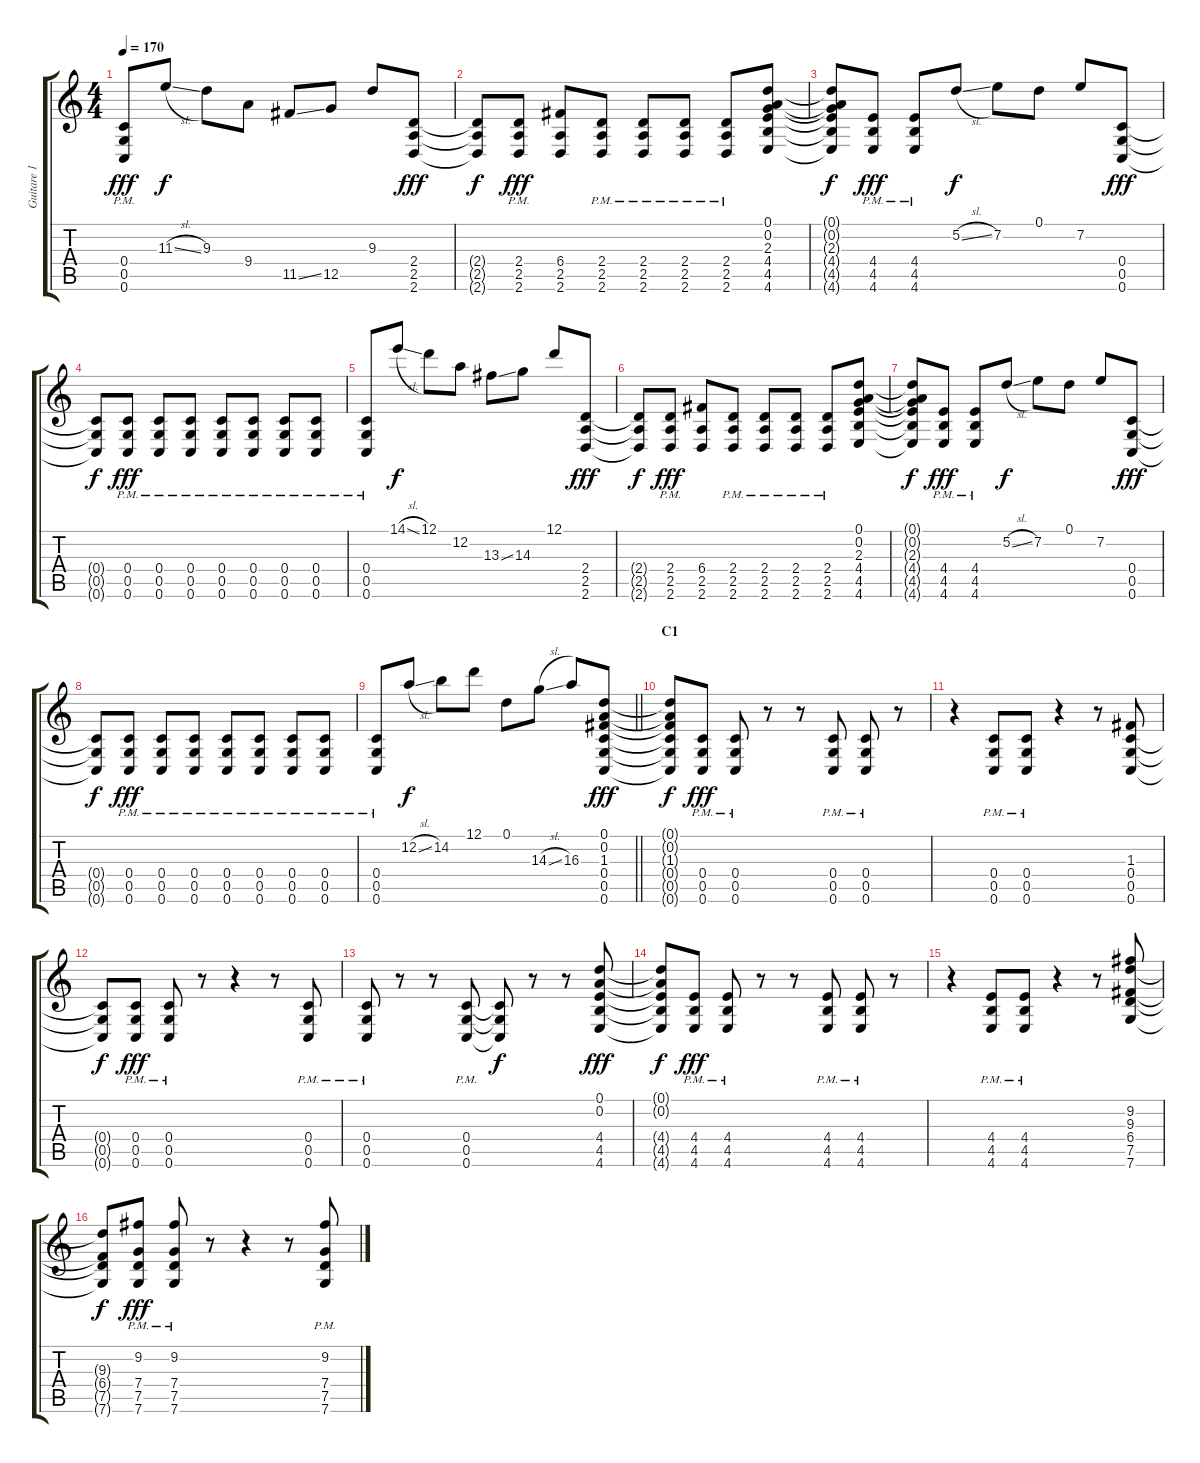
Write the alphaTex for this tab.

\track ("Guitare 1" "Guitare 1") {instrument overdrivenguitar}
\staff {score tabs}
\tuning (D4 A3 F3 C3 G2 C2) {hide}
\ts (4 4)
\tempo 170
\clef g2
\ks c
(0.4{pm} 0.5{pm} 0.6{pm}).8{dy fff} 11.3{sl}.8{dy f} 9.3.8 9.4.8 11.5{ss}.8 12.5.8 9.3.8 (2.4 2.5 2.6).8{dy fff} |
(2.4{t} 2.5{t} 2.6{t}).8{dy f} (2.4{pm} 2.5{pm} 2.6{pm}).8{dy fff} (6.4 2.5 2.6).8 (2.4{pm} 2.5{pm} 2.6{pm}).8 (2.4{pm} 2.5{pm} 2.6{pm}).8 (2.4{pm} 2.5{pm} 2.6{pm}).8 (2.4{pm} 2.5{pm} 2.6{pm}).8 (0.1 0.2 2.3 4.4 4.5 4.6).8 |
(0.1{t} 0.2{t} 2.3{t} 4.4{t} 4.5{t} 4.6{t}).8{dy f} (4.4{pm} 4.5{pm} 4.6{pm}).8{dy fff} (4.4{pm} 4.5{pm} 4.6{pm}).8 5.2{sl}.8{dy f} 7.2.8 0.1.8 7.2.8 (0.4 0.5 0.6).8{dy fff} |
(0.4{t} 0.5{t} 0.6{t}).8{dy f} (0.4{pm} 0.5{pm} 0.6{pm}).8{dy fff} (0.4{pm} 0.5{pm} 0.6{pm}).8 (0.4{pm} 0.5{pm} 0.6{pm}).8 (0.4{pm} 0.5{pm} 0.6{pm}).8 (0.4{pm} 0.5{pm} 0.6{pm}).8 (0.4{pm} 0.5{pm} 0.6{pm}).8 (0.4{pm} 0.5{pm} 0.6{pm}).8 |
(0.4{pm} 0.5{pm} 0.6{pm}).8 14.1{sl}.8{dy f} 12.1.8 12.2.8 13.3{ss}.8 14.3.8 12.1.8 (2.4 2.5 2.6).8{dy fff} |
(2.4{t} 2.5{t} 2.6{t}).8{dy f} (2.4{pm} 2.5{pm} 2.6{pm}).8{dy fff} (6.4 2.5 2.6).8 (2.4{pm} 2.5{pm} 2.6{pm}).8 (2.4{pm} 2.5{pm} 2.6{pm}).8 (2.4{pm} 2.5{pm} 2.6{pm}).8 (2.4{pm} 2.5{pm} 2.6{pm}).8 (0.1 0.2 2.3 4.4 4.5 4.6).8 |
(0.1{t} 0.2{t} 2.3{t} 4.4{t} 4.5{t} 4.6{t}).8{dy f} (4.4{pm} 4.5{pm} 4.6{pm}).8{dy fff} (4.4{pm} 4.5{pm} 4.6{pm}).8 5.2{sl}.8{dy f} 7.2.8 0.1.8 7.2.8 (0.4 0.5 0.6).8{dy fff} |
(0.4{t} 0.5{t} 0.6{t}).8{dy f} (0.4{pm} 0.5{pm} 0.6{pm}).8{dy fff} (0.4{pm} 0.5{pm} 0.6{pm}).8 (0.4{pm} 0.5{pm} 0.6{pm}).8 (0.4{pm} 0.5{pm} 0.6{pm}).8 (0.4{pm} 0.5{pm} 0.6{pm}).8 (0.4{pm} 0.5{pm} 0.6{pm}).8 (0.4{pm} 0.5{pm} 0.6{pm}).8 |
\barLineRight lightlight
(0.4{pm} 0.5{pm} 0.6{pm}).8 12.2{sl}.8{dy f} 14.2.8 12.1.8 0.1.8 14.3{sl}.8 16.3.8 (0.1 0.2 1.3 0.4 0.5 0.6).8{dy fff balance 8} |
\section ("" "C1")
(0.1{t} 0.2{t} 1.3{t} 0.4{t} 0.5{t} 0.6{t}).8{dy f} (0.4{pm} 0.5{pm} 0.6{pm}).8{dy fff} (0.4{pm} 0.5{pm} 0.6{pm}).8 r.8 r.8 (0.4{pm} 0.5{pm} 0.6{pm}).8 (0.4{pm} 0.5{pm} 0.6{pm}).8 r.8 |
r.4 (0.4{pm} 0.5{pm} 0.6{pm}).8 (0.4{pm} 0.5{pm} 0.6{pm}).8 r.4 r.8 (1.3 0.4 0.5 0.6).8 |
(0.4{t} 0.5{t} 0.6{t}).8{dy f} (0.4{pm} 0.5{pm} 0.6{pm}).8{dy fff} (0.4{pm} 0.5{pm} 0.6{pm}).8 r.8 r.4 r.8 (0.4{pm} 0.5{pm} 0.6{pm}).8 |
(0.4{pm} 0.5{pm} 0.6{pm}).8 r.8 r.8 (0.4{pm} 0.5{pm} 0.6{pm}).8 (0.4{t} 0.5{t} 0.6{t}).8{dy f} r.8 r.8 (0.1 0.2 4.4 4.5 4.6).8{dy fff} |
(0.1{t} 0.2{t} 4.4{t} 4.5{t} 4.6{t}).8{dy f} (4.4{pm} 4.5{pm} 4.6{pm}).8{dy fff} (4.4{pm} 4.5{pm} 4.6{pm}).8 r.8 r.8 (4.4{pm} 4.5{pm} 4.6{pm}).8 (4.4{pm} 4.5{pm} 4.6{pm}).8 r.8 |
r.4 (4.4{pm} 4.5{pm} 4.6{pm}).8 (4.4{pm} 4.5{pm} 4.6{pm}).8 r.4 r.8 (9.2 9.3 6.4 7.5 7.6).8 |
(9.3{t} 6.4{t} 7.5{t} 7.6{t}).8{dy f} (9.2{pm} 7.4{pm} 7.5{pm} 7.6{pm}).8{dy fff} (9.2{pm} 7.4{pm} 7.5{pm} 7.6{pm}).8 r.8 r.4 r.8 (9.2{pm} 7.4{pm} 7.5{pm} 7.6{pm}).8
